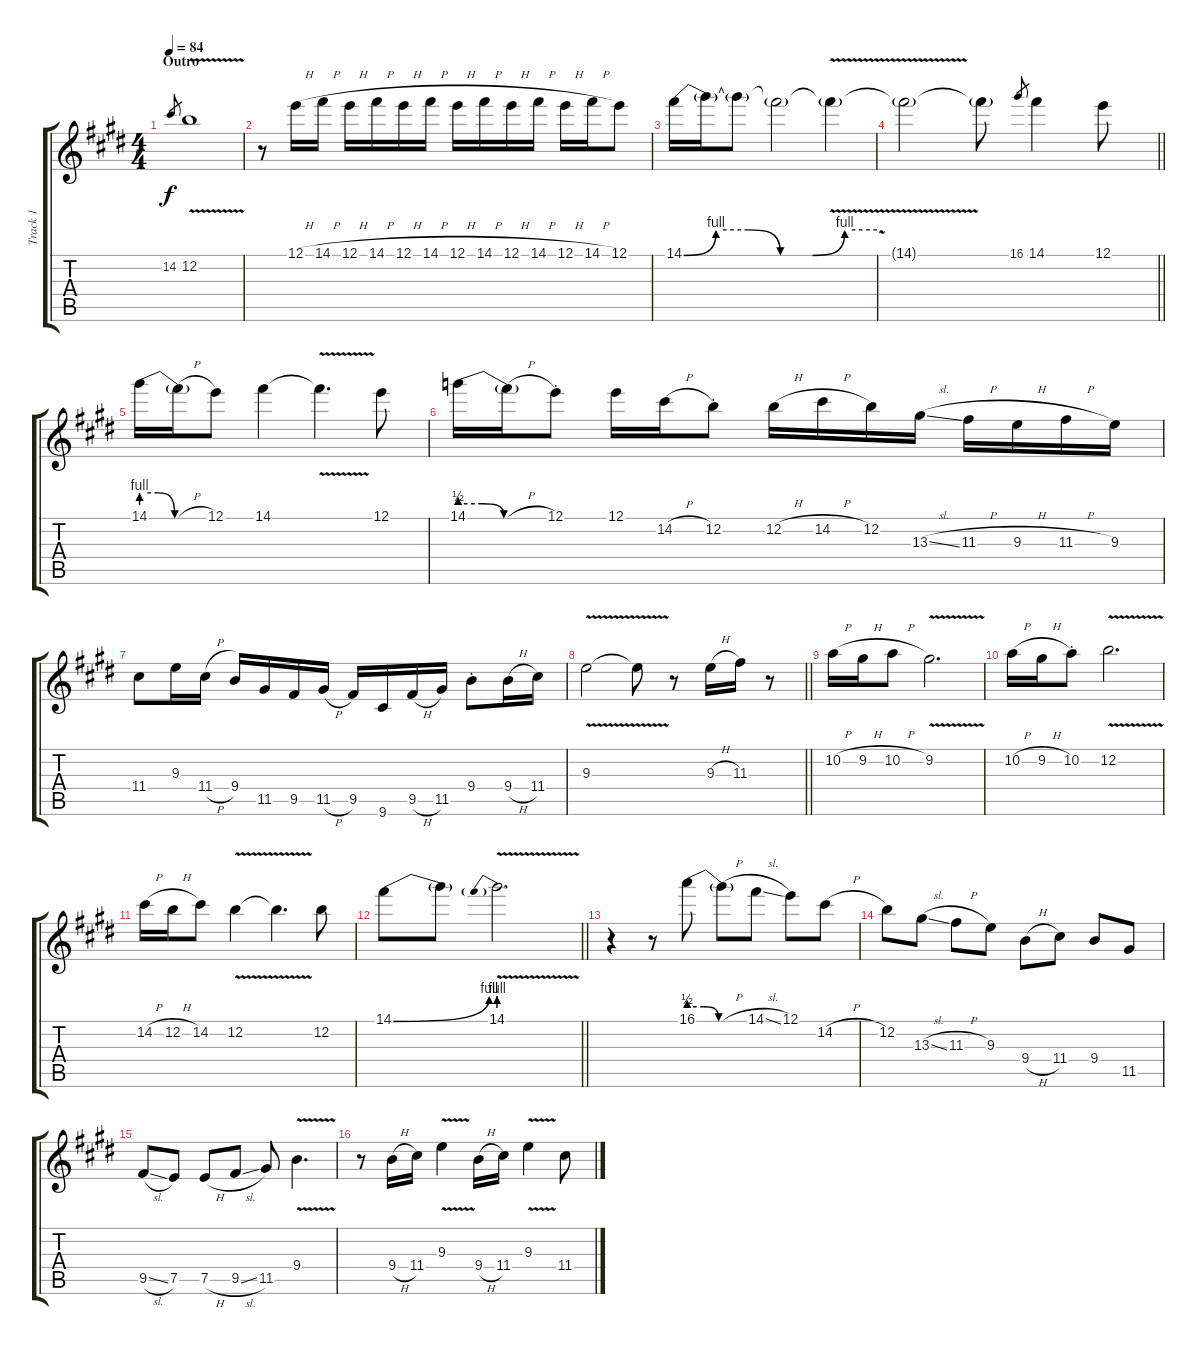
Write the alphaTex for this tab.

\track ("Track 1" "Track 1") {instrument electricguitarclean}
\staff {score tabs}
\tuning (E4 B3 G3 D3 A2 E2) {hide}
\ts (4 4)
\section ("" "Outro")
\tempo 84
\clef g2
\ks e
14.2.8{gr dy f} 12.2{v}.1 |
r.8 12.1{h}.16 14.1{h}.16 12.1{h}.16 14.1{h}.16 12.1{h}.16 14.1{h}.16 12.1{h}.16 14.1{h}.16 12.1{h}.16 14.1{h}.16 12.1{h}.16 14.1{h}.16 12.1.8 |
14.1{be (custom 0 0 10 4 20 4 30 0 40 0 50 4 60 4)}.16 14.1{t}.16 14.1{t}.8 14.1{t}.2 14.1{v t}.4 |
\barLineRight lightlight
14.1{t}.2 14.1{t}.8 16.1.8{gr} 14.1.4 12.1.8 |
14.1{be (custom 0 4 15 4 30 0 60 0)}.16 14.1{h t}.16 12.1.8 14.1.4 14.1{v t}.4{d} 12.1.8 |
14.1{be (custom 0 2 15 2 30 0 60 0)}.16 14.1{h t}.16 12.1{st}.8 12.1.16 14.2{h}.16 12.2{st}.8 12.2{h}.16 14.2{h}.16 12.2.16 13.3{sl}.16 11.3{h}.16 9.3{h}.16 11.3{h}.16 9.3.16 |
11.4.8 9.3.16 11.4{h}.16 9.4.16 11.5.16 9.5.16 11.5{h}.16 9.5.16 9.6.16 9.5{h}.16 11.5.16 9.4{st}.8 9.4{h}.16 11.4.16 |
\barLineRight lightlight
9.3{v}.2 9.3{t}.8 r.8 9.3{h}.16 11.3.16 r.8 |
10.2{h}.16 9.2{h}.16 10.2{h}.8 9.2{v}.2{d} |
10.2{h}.16 9.2{h}.16 10.2{st}.8 12.2{v}.2{d} |
14.2{h}.16 12.2{h}.16 14.2.8 12.2{v}.4 12.2{t}.4{d} 12.2.8 |
\barLineRight lightlight
14.1{be (bend 0 0 60 4)}.8 14.1{t}.8 14.1{be (prebend 0 4 60 4) v}.2{d} |
r.4 r.8 16.1{be (custom 0 2 15 2 30 0 60 0)}.8 16.1{h t}.8 14.1{sl}.8 12.1.8 14.2{h}.8 |
12.2.8{volume 8} 13.3{sl}.8 11.3{h}.8 9.3.8 9.4{h}.8 11.4.8 9.4.8 11.5.8 |
9.5{sl}.8 7.5.8 7.5{h}.8 9.5{sl}.8 11.5.8 9.4{v}.4{d} |
r.8 9.4{h}.16 11.4.16 9.3{v}.4 9.4{h}.16 11.4.16 9.3{v}.4 11.4.8
